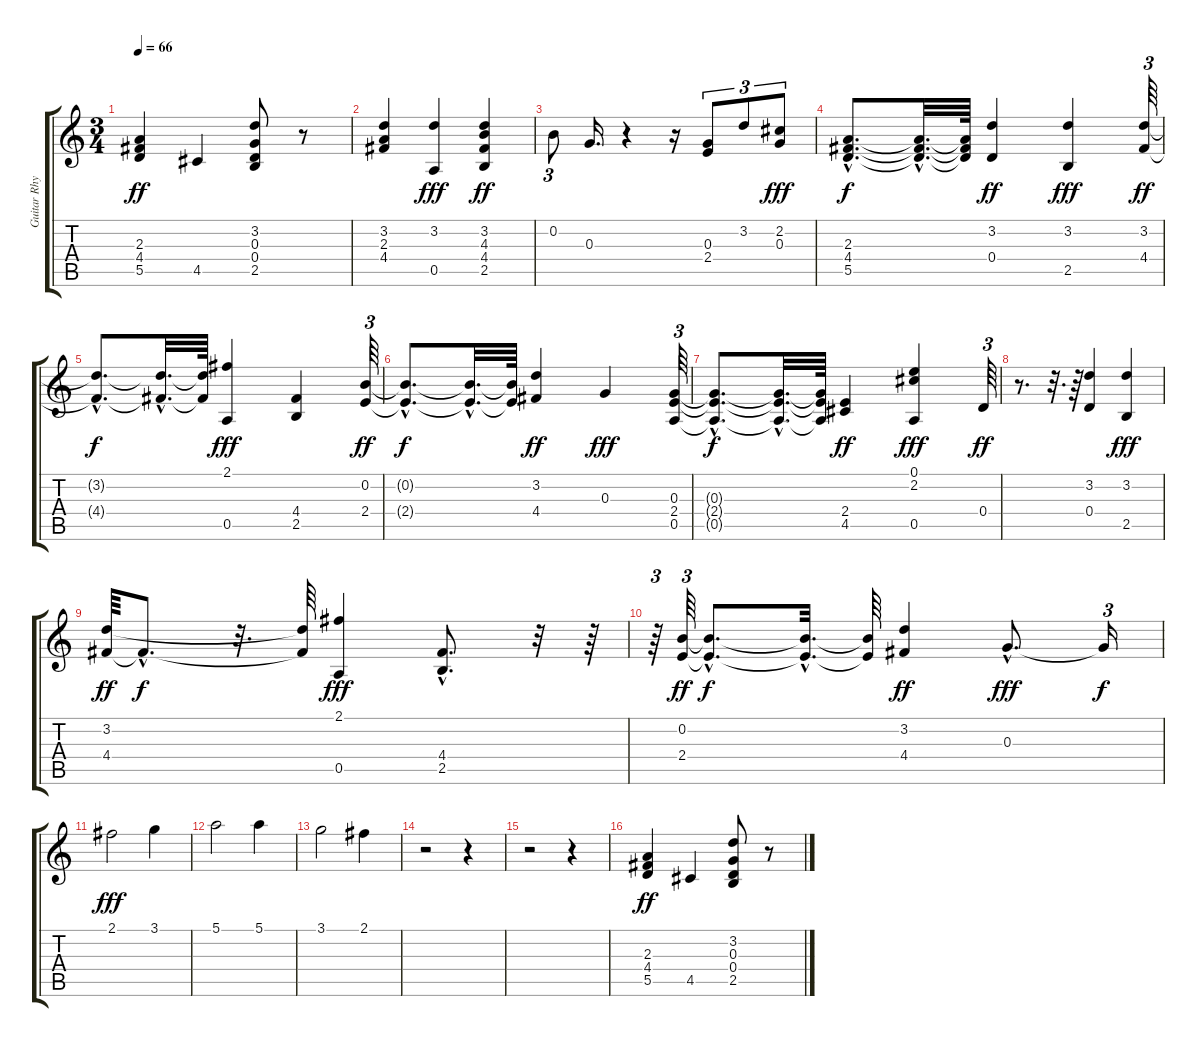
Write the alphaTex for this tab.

\track ("Guitar Rhythm" "Guitar Rhy") {instrument acousticguitarnylon}
\staff {score tabs}
\tuning (E4 B3 G3 D3 A2 E2) {hide}
\ts (3 4)
\tempo 66
\clef g2
\ks c
(2.3 4.4 5.5).4{dy ff} 4.5.4 (3.2 0.3 0.4 2.5).8 r.8 |
(3.2 2.3 4.4).4 (3.2 0.5).4{dy fff} (3.2 4.3 4.4 2.5).4{dy ff} |
0.2.8{tu (3 2)} 0.3.16{d} r.4 r.16 (0.3 2.4).8{tu (3 2)} 3.2.8{tu (3 2)} (2.2 0.3).8{tu (3 2) dy fff} |
(2.3{hac} 4.4{hac} 5.5{hac}).8{d dy f} (2.3{hac t} 4.4{hac t} 5.5{hac t}).32{d} (2.3{t} 4.4{t} 5.5{t}).64 (3.2 0.4).4{dy ff} (3.2 2.5).4{dy fff} (3.2 4.4).64{tu (3 2) dy ff} |
(3.2{hac t} 4.4{hac t}).8{d dy f} (3.2{hac t} 4.4{hac t}).32{d} (3.2{t} 4.4{t}).64 (2.1 0.5).4{dy fff} (4.4 2.5).4 (0.2 2.4).64{tu (3 2) dy ff} |
(0.2{hac t} 2.4{hac t}).8{d dy f} (0.2{hac t} 2.4{hac t}).32{d} (0.2{t} 2.4{t}).64 (3.2 4.4).4{dy ff} 0.3.4{dy fff} (0.3 2.4 0.5).64{tu (3 2)} |
(0.3{hac t} 2.4{hac t} 0.5{hac t}).8{d dy f} (0.3{hac t} 2.4{hac t} 0.5{hac t}).32{d} (0.3{t} 2.4{t} 0.5{t}).64 (2.4 4.5).4{dy ff} (0.1 2.2 0.5).4{dy fff} 0.4.64{tu (3 2) dy ff} |
r.8{d} r.32{d} r.64 (3.2 0.4).4 (3.2 2.5).4{dy fff} |
(3.2 4.4).64{dy ff} 4.4{hac t}.8{d dy f} r.32{d} (3.2{t} 4.4{t}).64 (2.1 0.5).4{dy fff} (4.4{hac} 2.5{hac}).8{d} r.32 r.64 |
r.64{tu (3 2)} (0.2 2.4).64{tu (3 2) dy ff} (0.2{hac t} 2.4{hac t}).8{d dy f} (0.2{hac t} 2.4{hac t}).32{d} (0.2{t} 2.4{t}).64 (3.2 4.4).4{dy ff} 0.3{hac}.8{d dy fff} 0.3{t}.16{tu (3 2) dy f} |
2.1.2{dy fff} 3.1.4 |
5.1.2 5.1.4 |
3.1.2 2.1.4 |
r.2 r.4 |
r.2 r.4 |
(2.3 4.4 5.5).4{dy ff} 4.5.4 (3.2 0.3 0.4 2.5).8 r.8
